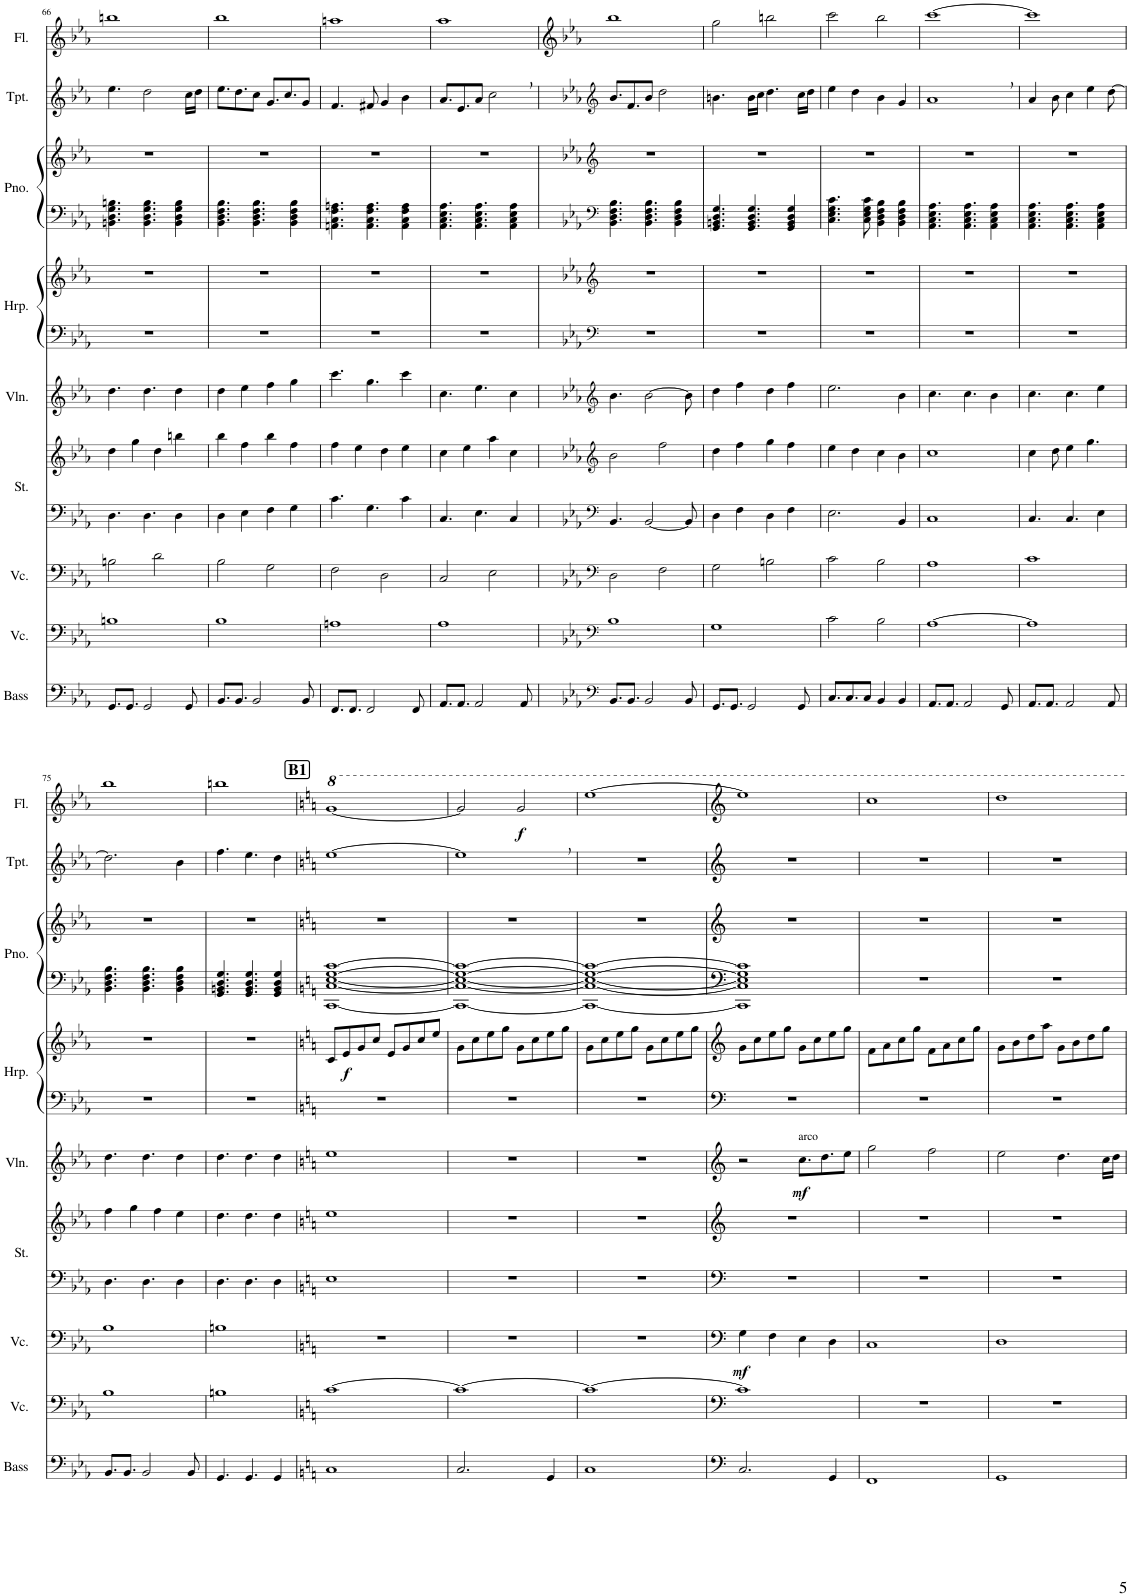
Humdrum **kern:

**kern	**kern	**kern	**dynam	**kern	**kern	**kern	**dynam	**kern	**kern	**dynam	**kern	**kern	**kern	**kern	**dynam
*part9	*part8	*part7	*part7	*part6	*part6	*part5	*part5	*part4	*part4	*part4	*part3	*part3	*part2	*part1	*part1
*staff12	*staff11	*staff10	*staff10	*staff9	*staff8	*staff7	*staff7	*staff6	*staff5	*staff5/6	*staff4	*staff3	*staff2	*staff1	*staff1
*I"Acoustic Bass	*I"Violoncello	*I"Violoncello	*	*I"Strings	*	*I"Violin	*	*I"Harp	*	*	*I"Piano	*	*I"Trumpet	*I"Flute	*
*I'Bass	*I'Vc.	*I'Vc.	*	*I'St.	*	*I'Vln.	*	*I'Hrp.	*	*	*I'Pno.	*	*I'Tpt.	*I'Fl.	*
!!LO:PB:g=z
*clefF4	*clefF4	*clefF4	*	*clefF4	*clefG2	*clefG2	*	*clefF4	*clefG2	*	*clefF4	*clefG2	*clefG2	*clefG2	*
*Trd7c12	*	*	*	*	*	*	*	*	*	*	*	*	*Trd1c2	*	*
*k[b-e-a-]	*k[b-e-a-]	*k[b-e-a-]	*	*k[b-e-a-]	*k[b-e-a-]	*k[b-e-a-]	*	*k[b-e-a-]	*k[b-e-a-]	*	*k[b-e-a-]	*k[b-e-a-]	*k[b-e-a-]	*k[b-e-a-]	*
*M4/4	*M4/4	*M4/4	*	*M4/4	*M4/4	*M4/4	*	*M4/4	*M4/4	*	*M4/4	*M4/4	*M4/4	*M4/4	*
=66	=66	=66	=66	=66	=66	=66	=66	=66	=66	=66	=66	=66	=66	=66	=66
8.GG/L	1Bn	2Bn\	.	4.D\	4dd\	4.dd\	.	1r	1r	.	4.BBn\ 4.D\ 4.G\ 4.Bn\	1r	4.ee-\	1bbn	.
8.GG/J	.	.	.	.	.	.	.	.	.	.	.	.	.	.	.
.	.	.	.	.	4gg\	.	.	.	.	.	.	.	.	.	.
2GG/	.	.	.	4.D\	.	4.dd\	.	.	.	.	4.BB\ 4.D\ 4.G\ 4.B\	.	2dd\	.	.
.	.	2d\	.	.	4dd\	.	.	.	.	.	.	.	.	.	.
.	.	.	.	4D\	4bbn\	4dd\	.	.	.	.	4BB\ 4D\ 4G\ 4B\	.	.	.	.
8GG/	.	.	.	.	.	.	.	.	.	.	.	.	16cc\LL	.	.
.	.	.	.	.	.	.	.	.	.	.	.	.	16dd\JJ	.	.
=67	=67	=67	=67	=67	=67	=67	=67	=67	=67	=67	=67	=67	=67	=67	=67
8.BB-/L	1B-	2B-\	.	4D\	4bb-\	4dd\	.	1r	1r	.	4.BB-\ 4.D\ 4.F\ 4.B-\	1r	8.ee-\L	1bb-	.
8.BB-/J	.	.	.	.	.	.	.	.	.	.	.	.	8.dd\	.	.
.	.	.	.	4E-\	4ff\	4ee-\	.	.	.	.	.	.	.	.	.
2BB-/	.	.	.	.	.	.	.	.	.	.	4.BB-\ 4.D\ 4.F\ 4.B-\	.	8cc\J	.	.
.	.	2G\	.	4F\	4bb-\	4ff\	.	.	.	.	.	.	8.g/L	.	.
.	.	.	.	.	.	.	.	.	.	.	.	.	8.cc/	.	.
.	.	.	.	4G\	4ff\	4gg\	.	.	.	.	4BB-\ 4D\ 4F\ 4B-\	.	.	.	.
8BB-/	.	.	.	.	.	.	.	.	.	.	.	.	8g/J	.	.
=68	=68	=68	=68	=68	=68	=68	=68	=68	=68	=68	=68	=68	=68	=68	=68
8.FF/L	1An	2F\	.	4.c\	4ff\	4.ccc\	.	1r	1r	.	4.AAn\ 4.C\ 4.F\ 4.An\	1r	4.f/	1aan	.
8.FF/J	.	.	.	.	.	.	.	.	.	.	.	.	.	.	.
.	.	.	.	.	4ee-\	.	.	.	.	.	.	.	.	.	.
2FF/	.	.	.	4.G\	.	4.gg\	.	.	.	.	4.AA\ 4.C\ 4.F\ 4.A\	.	8f#X/	.	.
.	.	2D\	.	.	4dd\	.	.	.	.	.	.	.	4g/	.	.
.	.	.	.	4c\	4ee-\	4ccc\	.	.	.	.	4AA\ 4C\ 4F\ 4A\	.	4b-\	.	.
8FF/	.	.	.	.	.	.	.	.	.	.	.	.	.	.	.
=69	=69	=69	=69	=69	=69	=69	=69	=69	=69	=69	=69	=69	=69	=69	=69
8.AA-/L	1A-	2C/	.	4.C/	4cc\	4.cc\	.	1r	1r	.	4.AA-\ 4.C\ 4.E-\ 4.A-\	1r	8.a-/L	1aa-	.
8.AA-/J	.	.	.	.	.	.	.	.	.	.	.	.	8.e-/	.	.
.	.	.	.	.	4ee-\	.	.	.	.	.	.	.	.	.	.
2AA-/	.	.	.	4.E-\	.	4.ee-\	.	.	.	.	4.AA-\ 4.C\ 4.E-\ 4.A-\	.	8a-/J	.	.
.	.	2E-\	.	.	4aa-\	.	.	.	.	.	.	.	2cc,\	.	.
.	.	.	.	4C/	4cc\	4cc\	.	.	.	.	4AA-\ 4C\ 4E-\ 4A-\	.	.	.	.
8AA-/	.	.	.	.	.	.	.	.	.	.	.	.	.	.	.
=70	=70	=70	=70	=70	=70	=70	=70	=70	=70	=70	=70	=70	=70	=70	=70
*clefF4	*clefF4	*clefF4	*	*clefF4	*clefG2	*clefG2	*	*clefF4	*clefG2	*	*clefF4	*clefG2	*clefG2	*	*
*k[b-e-a-]	*k[b-e-a-]	*k[b-e-a-]	*	*k[b-e-a-]	*k[b-e-a-]	*k[b-e-a-]	*	*k[b-e-a-]	*k[b-e-a-]	*	*k[b-e-a-]	*k[b-e-a-]	*k[b-e-a-]	*k[b-e-a-]	*
8.BB-/L	1B-	2D\	.	4.BB-/	2b-\	4.b-\	.	1r	1r	.	4.BB-\ 4.D\ 4.F\ 4.B-\	1r	8.b-/L	1bb-	.
8.BB-/J	.	.	.	.	.	.	.	.	.	.	.	.	8.f/	.	.
2BB-/	.	.	.	[2BB-/	.	[2b-\	.	.	.	.	4.BB-\ 4.D\ 4.F\ 4.B-\	.	8b-/J	.	.
.	.	2F\	.	.	2ff\	.	.	.	.	.	.	.	2dd\	.	.
.	.	.	.	.	.	.	.	.	.	.	4BB-\ 4D\ 4F\ 4B-\	.	.	.	.
8BB-/	.	.	.	8BB-/]	.	8b-\]	.	.	.	.	.	.	.	.	.
=71	=71	=71	=71	=71	=71	=71	=71	=71	=71	=71	=71	=71	=71	=71	=71
8.GG/L	1G	2G\	.	4D\	4dd\	4dd\	.	1r	1r	.	4.GG/ 4.BBn/ 4.D/ 4.G/	1r	4.bn\	2gg\	.
8.GG/J	.	.	.	.	.	.	.	.	.	.	.	.	.	.	.
.	.	.	.	4F\	4ff\	4ff\	.	.	.	.	.	.	.	.	.
2GG/	.	.	.	.	.	.	.	.	.	.	4.GG/ 4.BB/ 4.D/ 4.G/	.	16b\LL	.	.
.	.	.	.	.	.	.	.	.	.	.	.	.	16cc\JJ	.	.
.	.	2Bn\	.	4D\	4gg\	4dd\	.	.	.	.	.	.	4.dd\	2bbn\	.
.	.	.	.	4F\	4ff\	4ff\	.	.	.	.	4GG/ 4BB/ 4D/ 4G/	.	.	.	.
8GG/	.	.	.	.	.	.	.	.	.	.	.	.	16cc\LL	.	.
.	.	.	.	.	.	.	.	.	.	.	.	.	16dd\JJ	.	.
=72	=72	=72	=72	=72	=72	=72	=72	=72	=72	=72	=72	=72	=72	=72	=72
8.C/L	2c\	2c\	.	2.E-\	4ee-\	2.ee-\	.	1r	1r	.	4.C\ 4.E-\ 4.G\ 4.c\	1r	4ee-\	2ccc\	.
8.C/	.	.	.	.	.	.	.	.	.	.	.	.	.	.	.
.	.	.	.	.	4dd\	.	.	.	.	.	.	.	4dd\	.	.
8C/J	.	.	.	.	.	.	.	.	.	.	8C\ 8E-\ 8G\ 8c\	.	.	.	.
4BB-/	2B-\	2B-\	.	.	4cc\	.	.	.	.	.	4BB-\ 4D\ 4F\ 4B-\	.	4b-\	2bb-\	.
4BB-/	.	.	.	4BB-/	4b-\	4b-\	.	.	.	.	4BB-\ 4D\ 4F\ 4B-\	.	4g/	.	.
=73	=73	=73	=73	=73	=73	=73	=73	=73	=73	=73	=73	=73	=73	=73	=73
8.AA-/L	[1A-	1A-	.	1C	1cc	4.cc\	.	1r	1r	.	4.AA-\ 4.C\ 4.E-\ 4.A-\	1r	1a-,	[1ccc	.
8.AA-/J	.	.	.	.	.	.	.	.	.	.	.	.	.	.	.
2AA-/	.	.	.	.	.	4.cc\	.	.	.	.	4.AA-\ 4.C\ 4.E-\ 4.A-\	.	.	.	.
.	.	.	.	.	.	4b-\	.	.	.	.	4AA-\ 4C\ 4E-\ 4A-\	.	.	.	.
8GG/	.	.	.	.	.	.	.	.	.	.	.	.	.	.	.
=74	=74	=74	=74	=74	=74	=74	=74	=74	=74	=74	=74	=74	=74	=74	=74
8.AA-/L	1A-]	1c	.	4.C/	4cc\	4.cc\	.	1r	1r	.	4.AA-\ 4.C\ 4.E-\ 4.A-\	1r	4a-/	1ccc]	.
8.AA-/J	.	.	.	.	.	.	.	.	.	.	.	.	.	.	.
.	.	.	.	.	8dd\	.	.	.	.	.	.	.	8b-\	.	.
2AA-/	.	.	.	4.C/	4ee-\	4.cc\	.	.	.	.	4.AA-\ 4.C\ 4.E-\ 4.A-\	.	4cc\	.	.
.	.	.	.	.	4.gg\	.	.	.	.	.	.	.	4ee-\	.	.
.	.	.	.	4E-\	.	4ee-\	.	.	.	.	4AA-\ 4C\ 4E-\ 4A-\	.	.	.	.
8AA-/	.	.	.	.	.	.	.	.	.	.	.	.	[8dd\	.	.
!!LO:LB:g=z
=75	=75	=75	=75	=75	=75	=75	=75	=75	=75	=75	=75	=75	=75	=75	=75
8.BB-/L	1B-	1B-	.	4.D\	4ff\	4.dd\	.	1r	1r	.	4.BB-\ 4.D\ 4.F\ 4.B-\	1r	2.dd\]	1bb-	.
8.BB-/J	.	.	.	.	.	.	.	.	.	.	.	.	.	.	.
.	.	.	.	.	4gg\	.	.	.	.	.	.	.	.	.	.
2BB-/	.	.	.	4.D\	.	4.dd\	.	.	.	.	4.BB-\ 4.D\ 4.F\ 4.B-\	.	.	.	.
.	.	.	.	.	4ff\	.	.	.	.	.	.	.	.	.	.
.	.	.	.	4D\	4ee-\	4dd\	.	.	.	.	4BB-\ 4D\ 4F\ 4B-\	.	4b-\	.	.
8BB-/	.	.	.	.	.	.	.	.	.	.	.	.	.	.	.
=76	=76	=76	=76	=76	=76	=76	=76	=76	=76	=76	=76	=76	=76	=76	=76
4.GG/	1Bn	1Bn	.	4.D\	4.dd\	4.dd\	.	1r	1r	.	4.GG/ 4.BBn/ 4.D/ 4.G/	1r	4.ff\	1bbn	.
4.GG/	.	.	.	4.D\	4.dd\	4.dd\	.	.	.	.	4.GG/ 4.BB/ 4.D/ 4.G/	.	4.ee-\	.	.
4GG/	.	.	.	4D\	4dd\	4dd\	.	.	.	.	4GG/ 4BB/ 4D/ 4G/	.	4dd\	.	.
!!LO:REH:place=s1:a:B:cj:fs=14:t=B1
=77	=77	=77	=77	=77	=77	=77	=77	=77	=77	=77	=77	=77	=77	=77	=77
*k[]	*k[]	*k[]	*	*k[]	*k[]	*k[]	*	*k[]	*k[]	*	*k[]	*k[]	*k[]	*k[]	*
1C	[1c	1r	.	1E	1ee	1ee	.	1r	8c/L	.	[1CC [1C [1E [1G [1c	1r	[1ee	[1gg	.
!	!	!	!	!	!	!	!	!	!	!LO:DY:b	!	!	!	!	!
.	.	.	.	.	.	.	.	.	8e/	f	.	.	.	.	.
.	.	.	.	.	.	.	.	.	8g/	.	.	.	.	.	.
.	.	.	.	.	.	.	.	.	8cc/J	.	.	.	.	.	.
.	.	.	.	.	.	.	.	.	8e/L	.	.	.	.	.	.
.	.	.	.	.	.	.	.	.	8g/	.	.	.	.	.	.
.	.	.	.	.	.	.	.	.	8cc/	.	.	.	.	.	.
.	.	.	.	.	.	.	.	.	8ee/J	.	.	.	.	.	.
=78	=78	=78	=78	=78	=78	=78	=78	=78	=78	=78	=78	=78	=78	=78	=78
2.C/	1c_	1r	.	1r	1r	1r	.	1r	8g\L	.	1CC_ 1C_ 1E_ 1G_ 1c_	1r	1ee,]	2gg/]	.
.	.	.	.	.	.	.	.	.	8cc\	.	.	.	.	.	.
.	.	.	.	.	.	.	.	.	8ee\	.	.	.	.	.	.
.	.	.	.	.	.	.	.	.	8gg\J	.	.	.	.	.	.
!	!	!	!	!	!	!	!	!	!	!	!	!	!	!	!LO:DY:b
.	.	.	.	.	.	.	.	.	8g\L	.	.	.	.	2gg/	f
.	.	.	.	.	.	.	.	.	8cc\	.	.	.	.	.	.
4GG/	.	.	.	.	.	.	.	.	8ee\	.	.	.	.	.	.
.	.	.	.	.	.	.	.	.	8gg\J	.	.	.	.	.	.
=79	=79	=79	=79	=79	=79	=79	=79	=79	=79	=79	=79	=79	=79	=79	=79
1C	1c_	1r	.	1r	1r	1r	.	1r	8g\L	.	1CC_ 1C_ 1E_ 1G_ 1c_	1r	1r	[1eee	.
.	.	.	.	.	.	.	.	.	8cc\	.	.	.	.	.	.
.	.	.	.	.	.	.	.	.	8ee\	.	.	.	.	.	.
.	.	.	.	.	.	.	.	.	8gg\J	.	.	.	.	.	.
.	.	.	.	.	.	.	.	.	8g\L	.	.	.	.	.	.
.	.	.	.	.	.	.	.	.	8cc\	.	.	.	.	.	.
.	.	.	.	.	.	.	.	.	8ee\	.	.	.	.	.	.
.	.	.	.	.	.	.	.	.	8gg\J	.	.	.	.	.	.
=80	=80	=80	=80	=80	=80	=80	=80	=80	=80	=80	=80	=80	=80	=80	=80
!	!	!	!LO:DY:b	!	!	!	!	!	!	!	!	!	!	!	!
2.C/	1c]	4G\	mf	1r	1r	2r	.	1r	8g\L	.	1CC] 1C] 1E] 1G] 1c]	1r	1r	1eee]	.
.	.	.	.	.	.	.	.	.	8cc\	.	.	.	.	.	.
.	.	4F\	.	.	.	.	.	.	8ee\	.	.	.	.	.	.
.	.	.	.	.	.	.	.	.	8gg\J	.	.	.	.	.	.
!	!	!	!	!	!	!LO:TX:a:t=arco	!	!	!	!	!	!	!	!	!
!	!	!	!	!	!	!	!LO:DY:b	!	!	!	!	!	!	!	!
.	.	4E\	.	.	.	8.cc\L	mf	.	8g\L	.	.	.	.	.	.
.	.	.	.	.	.	.	.	.	8cc\	.	.	.	.	.	.
.	.	.	.	.	.	8.dd\	.	.	.	.	.	.	.	.	.
4GG/	.	4D\	.	.	.	.	.	.	8ee\	.	.	.	.	.	.
.	.	.	.	.	.	8ee\J	.	.	8gg\J	.	.	.	.	.	.
=81	=81	=81	=81	=81	=81	=81	=81	=81	=81	=81	=81	=81	=81	=81	=81
1FF	1r	1C	.	1r	1r	2gg\	.	1r	8f\L	.	1r	1r	1r	1ccc	.
.	.	.	.	.	.	.	.	.	8a\	.	.	.	.	.	.
.	.	.	.	.	.	.	.	.	8cc\	.	.	.	.	.	.
.	.	.	.	.	.	.	.	.	8gg\J	.	.	.	.	.	.
.	.	.	.	.	.	2ff\	.	.	8f\L	.	.	.	.	.	.
.	.	.	.	.	.	.	.	.	8a\	.	.	.	.	.	.
.	.	.	.	.	.	.	.	.	8cc\	.	.	.	.	.	.
.	.	.	.	.	.	.	.	.	8gg\J	.	.	.	.	.	.
=82	=82	=82	=82	=82	=82	=82	=82	=82	=82	=82	=82	=82	=82	=82	=82
1GG	1r	1D	.	1r	1r	2ee\	.	1r	8g\L	.	1r	1r	1r	1ddd	.
.	.	.	.	.	.	.	.	.	8b\	.	.	.	.	.	.
.	.	.	.	.	.	.	.	.	8dd\	.	.	.	.	.	.
.	.	.	.	.	.	.	.	.	8aa\J	.	.	.	.	.	.
.	.	.	.	.	.	4.dd\	.	.	8g\L	.	.	.	.	.	.
.	.	.	.	.	.	.	.	.	8b\	.	.	.	.	.	.
.	.	.	.	.	.	.	.	.	8dd\	.	.	.	.	.	.
.	.	.	.	.	.	16cc\LL	.	.	8gg\J	.	.	.	.	.	.
.	.	.	.	.	.	16dd\JJ	.	.	.	.	.	.	.	.	.
=	=	=	=	=	=	=	=	=	=	=	=	=	=	=	=
*-	*-	*-	*-	*-	*-	*-	*-	*-	*-	*-	*-	*-	*-	*-	*-
